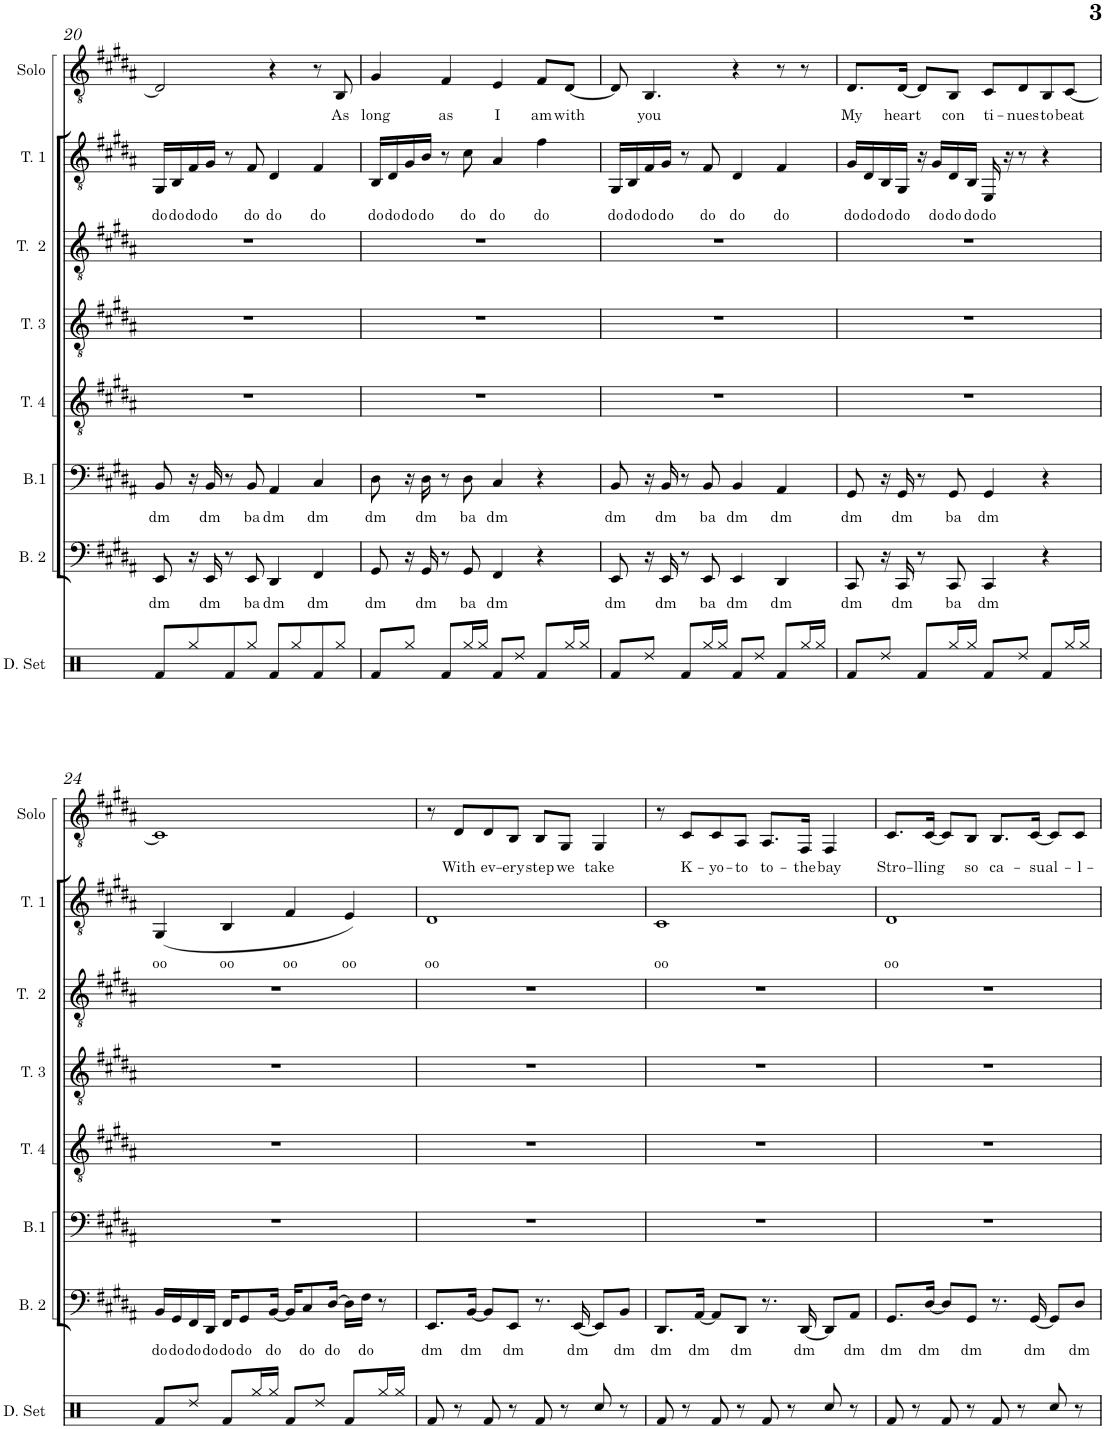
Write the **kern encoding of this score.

**kern	**kern	**text	**kern	**text	**kern	**kern	**kern	**kern	**text	**kern	**text
*part8	*part7	*part7	*part6	*part6	*part5	*part4	*part3	*part2	*part2	*part1	*part1
*staff8	*staff7	*staff7	*staff6	*staff6	*staff5	*staff4	*staff3	*staff2	*staff2	*staff1	*staff1
*I"Drumset	*I"Bass 2 (Cello/Piano)	*	*I"Bass 1 (Cello/Piano Harmony)	*	*I"Tenor 4 (Vocal Harmony 2)	*I"Tenor 3 (Vocal Harmony 1)	*I"Tenor 2 (Violin Melody 2)	*I"Tenor 1 (Violin Melody 1)	*	*I"Solo	*
*I'D. Set	*I'B. 2	*	*I'B.1	*	*I'T. 4	*I'T. 3	*I'T.  2	*I'T. 1	*	*I'Solo	*
!!LO:PB:g=z
*clefX	*clefF4	*	*clefF4	*	*clefGv2	*clefGv2	*clefGv2	*clefGv2	*	*clefGv2	*
*k[f#c#g#d#a#]	*k[f#c#g#d#a#]	*	*k[f#c#g#d#a#]	*	*k[f#c#g#d#a#]	*k[f#c#g#d#a#]	*k[f#c#g#d#a#]	*k[f#c#g#d#a#]	*	*k[f#c#g#d#a#]	*
*M4/4	*M4/4	*	*M4/4	*	*M4/4	*M4/4	*M4/4	*M4/4	*	*M4/4	*
=20	=20	=20	=20	=20	=20	=20	=20	=20	=20	=20	=20
!	!	!LO:LY:b	!	!LO:LY:b	!	!	!	!	!LO:LY:b	!	!
8Rf/L	8EE/	dm	8BB/	dm	1r	1r	1r	16GG#/LL	do	2D#/]	.
!	!	!	!	!	!	!	!	!	!LO:LY:b	!	!
.	.	.	.	.	.	.	.	16BB/	do	.	.
!	!	!	!	!	!	!	!	!	!LO:LY:b	!	!
8Rgg/	16r	.	16r	.	.	.	.	16F#/	do	.	.
!	!	!LO:LY:b	!	!LO:LY:b	!	!	!	!	!LO:LY:b	!	!
.	16EE/	dm	16BB/	dm	.	.	.	16G#/JJ	do	.	.
8Rf/	8r	.	8r	.	.	.	.	8r	.	.	.
!	!	!LO:LY:b	!	!LO:LY:b	!	!	!	!	!LO:LY:b	!	!
8Rgg/J	8EE/	ba	8BB/	ba	.	.	.	8F#/	do	.	.
!	!	!LO:LY:b	!	!LO:LY:b	!	!	!	!	!LO:LY:b	!	!
8Rf/L	4DD#/	dm	4AA#/	dm	.	.	.	4D#/	do	4r	.
8Rgg/	.	.	.	.	.	.	.	.	.	.	.
!	!	!LO:LY:b	!	!LO:LY:b	!	!	!	!	!LO:LY:b	!	!
8Rf/	4FF#/	dm	4C#/	dm	.	.	.	4F#/	do	8r	.
!	!	!	!	!	!	!	!	!	!	!	!LO:LY:b
8Rgg/J	.	.	.	.	.	.	.	.	.	8BB/	As
=21	=21	=21	=21	=21	=21	=21	=21	=21	=21	=21	=21
!	!	!LO:LY:b	!	!LO:LY:b	!	!	!	!	!LO:LY:b	!	!LO:LY:b
8Rf/L	8GG#/	dm	8D#\	dm	1r	1r	1r	16BB/LL	do	4G#/	long
!	!	!	!	!	!	!	!	!	!LO:LY:b	!	!
.	.	.	.	.	.	.	.	16D#/	do	.	.
!	!	!	!	!	!	!	!	!	!LO:LY:b	!	!
8Rgg/J	16r	.	16r	.	.	.	.	16G#/	do	.	.
!	!	!LO:LY:b	!	!LO:LY:b	!	!	!	!	!LO:LY:b	!	!
.	16GG#/	dm	16D#\	dm	.	.	.	16B/JJ	do	.	.
!	!	!	!	!	!	!	!	!	!	!	!LO:LY:b
8Rf/L	8r	.	8r	.	.	.	.	8r	.	4F#/	as
!	!	!LO:LY:b	!	!LO:LY:b	!	!	!	!	!LO:LY:b	!	!
16Rgg/L	8GG#/	ba	8D#\	ba	.	.	.	8c#\	do	.	.
16Rgg/JJ	.	.	.	.	.	.	.	.	.	.	.
!	!	!LO:LY:b	!	!LO:LY:b	!	!	!	!	!LO:LY:b	!	!LO:LY:b
8Rf/L	4FF#/	dm	4C#/	dm	.	.	.	4A#/	do	4E/	I
8Rdd/J	.	.	.	.	.	.	.	.	.	.	.
!	!	!	!	!	!	!	!	!	!LO:LY:b	!	!LO:LY:b
8Rf/L	4r	.	4r	.	.	.	.	4f#\	do	8F#/L	am
!	!	!	!	!	!	!	!	!	!	!	!LO:LY:b
16Rgg/L	.	.	.	.	.	.	.	.	.	[8D#/J	with
16Rgg/JJ	.	.	.	.	.	.	.	.	.	.	.
=22	=22	=22	=22	=22	=22	=22	=22	=22	=22	=22	=22
!	!	!LO:LY:b	!	!LO:LY:b	!	!	!	!	!LO:LY:b	!	!
8Rf/L	8EE/	dm	8BB/	dm	1r	1r	1r	16GG#/LL	do	8D#/]	.
!	!	!	!	!	!	!	!	!	!LO:LY:b	!	!
.	.	.	.	.	.	.	.	16BB/	do	.	.
!	!	!	!	!	!	!	!	!	!LO:LY:b	!	!LO:LY:b
8Rdd/J	16r	.	16r	.	.	.	.	16F#/	do	4.BB/	you
!	!	!LO:LY:b	!	!LO:LY:b	!	!	!	!	!LO:LY:b	!	!
.	16EE/	dm	16BB/	dm	.	.	.	16G#/JJ	do	.	.
8Rf/L	8r	.	8r	.	.	.	.	8r	.	.	.
!	!	!LO:LY:b	!	!LO:LY:b	!	!	!	!	!LO:LY:b	!	!
16Rgg/L	8EE/	ba	8BB/	ba	.	.	.	8F#/	do	.	.
16Rgg/JJ	.	.	.	.	.	.	.	.	.	.	.
!	!	!LO:LY:b	!	!LO:LY:b	!	!	!	!	!LO:LY:b	!	!
8Rf/L	4EE/	dm	4BB/	dm	.	.	.	4D#/	do	4r	.
8Rdd/J	.	.	.	.	.	.	.	.	.	.	.
!	!	!LO:LY:b	!	!LO:LY:b	!	!	!	!	!LO:LY:b	!	!
8Rf/L	4DD#/	dm	4AA#/	dm	.	.	.	4F#/	do	8r	.
16Rgg/L	.	.	.	.	.	.	.	.	.	8r	.
16Rgg/JJ	.	.	.	.	.	.	.	.	.	.	.
=23	=23	=23	=23	=23	=23	=23	=23	=23	=23	=23	=23
!	!	!LO:LY:b	!	!LO:LY:b	!	!	!	!	!LO:LY:b	!	!LO:LY:b
8Rf/L	8CC#/	dm	8GG#/	dm	1r	1r	1r	16G#/LL	do	8.D#/L	My
!	!	!	!	!	!	!	!	!	!LO:LY:b	!	!
.	.	.	.	.	.	.	.	16D#/	do	.	.
!	!	!	!	!	!	!	!	!	!LO:LY:b	!	!
8Rdd/J	16r	.	16r	.	.	.	.	16BB/	do	.	.
!	!	!LO:LY:b	!	!LO:LY:b	!	!	!	!	!LO:LY:b	!	!LO:LY:b
.	16CC#/	dm	16GG#/	dm	.	.	.	16GG#/JJ	do	[16D#/Jk	heart
8Rf/L	8r	.	8r	.	.	.	.	16r	.	8D#/L]	.
!	!	!	!	!	!	!	!	!	!LO:LY:b	!	!
.	.	.	.	.	.	.	.	16G#/LL	do	.	.
!	!	!LO:LY:b	!	!LO:LY:b	!	!	!	!	!LO:LY:b	!	!LO:LY:b
16Rgg/L	8CC#/	ba	8GG#/	ba	.	.	.	16D#/	do	8BB/J	con
!	!	!	!	!	!	!	!	!	!LO:LY:b	!	!
16Rgg/JJ	.	.	.	.	.	.	.	16BB/JJ	do	.	.
!	!	!LO:LY:b	!	!LO:LY:b	!	!	!	!	!LO:LY:b	!	!LO:LY:b
8Rf/L	4CC#/	dm	4GG#/	dm	.	.	.	16EE/	do	8C#/L	ti-
.	.	.	.	.	.	.	.	16r	.	.	.
!	!	!	!	!	!	!	!	!	!	!	!LO:LY:b
8Rdd/J	.	.	.	.	.	.	.	8r	.	8D#/	-nues
!	!	!	!	!	!	!	!	!	!	!	!LO:LY:b
8Rf/L	4r	.	4r	.	.	.	.	4r	.	8BB/	to
!	!	!	!	!	!	!	!	!	!	!	!LO:LY:b
16Rgg/L	.	.	.	.	.	.	.	.	.	[8C#/J	beat
16Rgg/JJ	.	.	.	.	.	.	.	.	.	.	.
!!LO:LB:g=z
=24	=24	=24	=24	=24	=24	=24	=24	=24	=24	=24	=24
!	!	!LO:LY:b	!	!	!	!	!	!	!LO:LY:b	!	!
8Rf/L	16BB/LL	do	1r	.	1r	1r	1r	(4GG#/	oo	1C#]	.
!	!	!LO:LY:b	!	!	!	!	!	!	!	!	!
.	16GG#/	do	.	.	.	.	.	.	.	.	.
!	!	!LO:LY:b	!	!	!	!	!	!	!	!	!
8Rdd/J	16FF#/	do	.	.	.	.	.	.	.	.	.
!	!	!LO:LY:b	!	!	!	!	!	!	!	!	!
.	16DD#/JJ	do	.	.	.	.	.	.	.	.	.
!	!	!LO:LY:b	!	!	!	!	!	!	!LO:LY:b	!	!
8Rf/L	16FF#/KL	do	.	.	.	.	.	4BB/	oo	.	.
!	!	!LO:LY:b	!	!	!	!	!	!	!	!	!
.	8GG#/	do	.	.	.	.	.	.	.	.	.
16Rgg/L	.	.	.	.	.	.	.	.	.	.	.
!	!	!LO:LY:b	!	!	!	!	!	!	!	!	!
16Rgg/JJ	[16BB/Jk	do	.	.	.	.	.	.	.	.	.
!	!	!	!	!	!	!	!	!	!LO:LY:b	!	!
8Rf/L	16BB/KL]	.	.	.	.	.	.	4F#/	oo	.	.
!	!	!LO:LY:b	!	!	!	!	!	!	!	!	!
.	8C#/	do	.	.	.	.	.	.	.	.	.
8Rdd/J	.	.	.	.	.	.	.	.	.	.	.
!	!	!LO:LY:b	!	!	!	!	!	!	!	!	!
.	[16D#/Jk	do	.	.	.	.	.	.	.	.	.
!	!	!	!	!	!	!	!	!	!LO:LY:b	!	!
8Rf/L	16D#\LL]	.	.	.	.	.	.	4E/)	oo	.	.
!	!	!LO:LY:b	!	!	!	!	!	!	!	!	!
.	16F#\JJ	do	.	.	.	.	.	.	.	.	.
16Rgg/L	8r	.	.	.	.	.	.	.	.	.	.
16Rgg/JJ	.	.	.	.	.	.	.	.	.	.	.
=25	=25	=25	=25	=25	=25	=25	=25	=25	=25	=25	=25
!	!	!LO:LY:b	!	!	!	!	!	!	!LO:LY:b	!	!
8Rf/	8.EE/L	dm	1r	.	1r	1r	1r	1D#	oo	8r	.
!	!	!	!	!	!	!	!	!	!	!	!LO:LY:b
8r	.	.	.	.	.	.	.	.	.	8D#/L	With
!	!	!LO:LY:b	!	!	!	!	!	!	!	!	!
.	[16BB/Jk	dm	.	.	.	.	.	.	.	.	.
!	!	!	!	!	!	!	!	!	!	!	!LO:LY:b
8Rf/	8BB/L]	.	.	.	.	.	.	.	.	8D#/	ev-
!	!	!LO:LY:b	!	!	!	!	!	!	!	!	!LO:LY:b
8r	8EE/J	dm	.	.	.	.	.	.	.	8BB/J	-ery
!	!	!	!	!	!	!	!	!	!	!	!LO:LY:b
8Rf/	8.r	.	.	.	.	.	.	.	.	8BB/L	step
!	!	!	!	!	!	!	!	!	!	!	!LO:LY:b
8r	.	.	.	.	.	.	.	.	.	8GG#/J	we
!	!	!LO:LY:b	!	!	!	!	!	!	!	!	!
.	[16EE/	dm	.	.	.	.	.	.	.	.	.
!	!	!	!	!	!	!	!	!	!	!	!LO:LY:b
8Rcc/	8EE/L]	.	.	.	.	.	.	.	.	4GG#/	take
!	!	!LO:LY:b	!	!	!	!	!	!	!	!	!
8r	8BB/J	dm	.	.	.	.	.	.	.	.	.
=26	=26	=26	=26	=26	=26	=26	=26	=26	=26	=26	=26
!	!	!LO:LY:b	!	!	!	!	!	!	!LO:LY:b	!	!
8Rf/	8.DD#/L	dm	1r	.	1r	1r	1r	1C#	oo	8r	.
!	!	!	!	!	!	!	!	!	!	!	!LO:LY:b
8r	.	.	.	.	.	.	.	.	.	8C#/L	K-
!	!	!LO:LY:b	!	!	!	!	!	!	!	!	!
.	[16AA#/Jk	dm	.	.	.	.	.	.	.	.	.
!	!	!	!	!	!	!	!	!	!	!	!LO:LY:b
8Rf/	8AA#/L]	.	.	.	.	.	.	.	.	8C#/	-yo-
!	!	!LO:LY:b	!	!	!	!	!	!	!	!	!LO:LY:b
8r	8DD#/J	dm	.	.	.	.	.	.	.	8AA#/J	-to
!	!	!	!	!	!	!	!	!	!	!	!LO:LY:b
8Rf/	8.r	.	.	.	.	.	.	.	.	8.AA#/L	to-
8r	.	.	.	.	.	.	.	.	.	.	.
!	!	!LO:LY:b	!	!	!	!	!	!	!	!	!LO:LY:b
.	[16DD#/	dm	.	.	.	.	.	.	.	16FF#/Jk	the
!	!	!	!	!	!	!	!	!	!	!	!LO:LY:b
8Rcc/	8DD#/L]	.	.	.	.	.	.	.	.	4FF#/	bay
!	!	!LO:LY:b	!	!	!	!	!	!	!	!	!
8r	8AA#/J	dm	.	.	.	.	.	.	.	.	.
=27	=27	=27	=27	=27	=27	=27	=27	=27	=27	=27	=27
!	!	!LO:LY:b	!	!	!	!	!	!	!LO:LY:b	!	!LO:LY:b
8Rf/	8.GG#/L	dm	1r	.	1r	1r	1r	1D#	oo	8.C#/L	Stro-
8r	.	.	.	.	.	.	.	.	.	.	.
!	!	!LO:LY:b	!	!	!	!	!	!	!	!	!LO:LY:b
.	[16D#/Jk	dm	.	.	.	.	.	.	.	[16C#/Jk	-lling
8Rf/	8D#/L]	.	.	.	.	.	.	.	.	8C#/L]	.
!	!	!LO:LY:b	!	!	!	!	!	!	!	!	!LO:LY:b
8r	8GG#/J	dm	.	.	.	.	.	.	.	8BB/J	so
!	!	!	!	!	!	!	!	!	!	!	!LO:LY:b
8Rf/	8.r	.	.	.	.	.	.	.	.	8.BB/L	ca-
8r	.	.	.	.	.	.	.	.	.	.	.
!	!	!LO:LY:b	!	!	!	!	!	!	!	!	!LO:LY:b
.	[16GG#/	dm	.	.	.	.	.	.	.	[16C#/Jk	-sual-
8Rcc/	8GG#/L]	.	.	.	.	.	.	.	.	8C#/L]	.
!	!	!LO:LY:b	!	!	!	!	!	!	!	!	!LO:LY:b
8r	8D#/J	dm	.	.	.	.	.	.	.	8C#/J	l-
=	=	=	=	=	=	=	=	=	=	=	=
*-	*-	*-	*-	*-	*-	*-	*-	*-	*-	*-	*-
